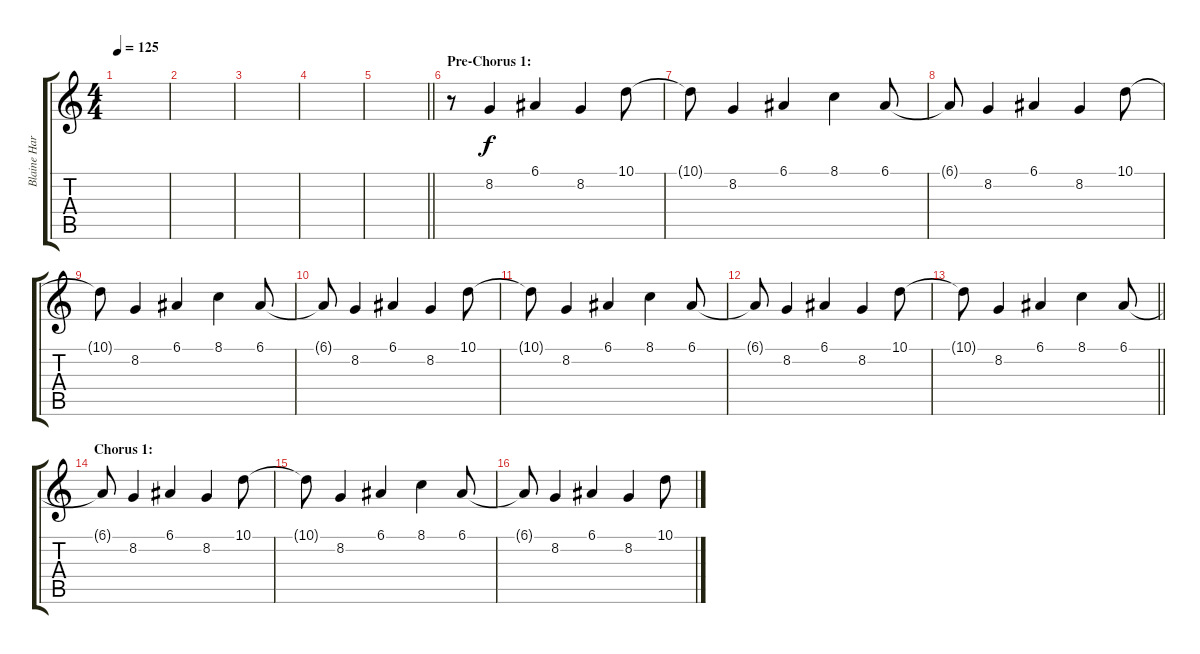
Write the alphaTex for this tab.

\track ("Blaine Harrison (Keyboard 2)" "Blaine Har") {instrument violin bank 255}
\staff {score tabs}
\tuning (E4 B3 G3 D3 A2 E2) {hide}
\ts (4 4)
\tempo 125
\clef g2
\ks c
|
|
|
|
\barLineRight lightlight
|
\section ("" "Pre-Chorus 1:")
r.8 8.2.4 6.1.4 8.2.4 10.1.8 |
10.1{t}.8 8.2.4 6.1.4 8.1.4 6.1.8 |
6.1{t}.8 8.2.4 6.1.4 8.2.4 10.1.8 |
10.1{t}.8 8.2.4 6.1.4 8.1.4 6.1.8 |
6.1{t}.8 8.2.4 6.1.4 8.2.4 10.1.8 |
10.1{t}.8 8.2.4 6.1.4 8.1.4 6.1.8 |
6.1{t}.8 8.2.4 6.1.4 8.2.4 10.1.8 |
\barLineRight lightlight
10.1{t}.8 8.2.4 6.1.4 8.1.4 6.1.8 |
\section ("" "Chorus 1:")
6.1{t}.8 8.2.4 6.1.4 8.2.4 10.1.8 |
10.1{t}.8 8.2.4 6.1.4 8.1.4 6.1.8 |
6.1{t}.8 8.2.4 6.1.4 8.2.4 10.1.8
